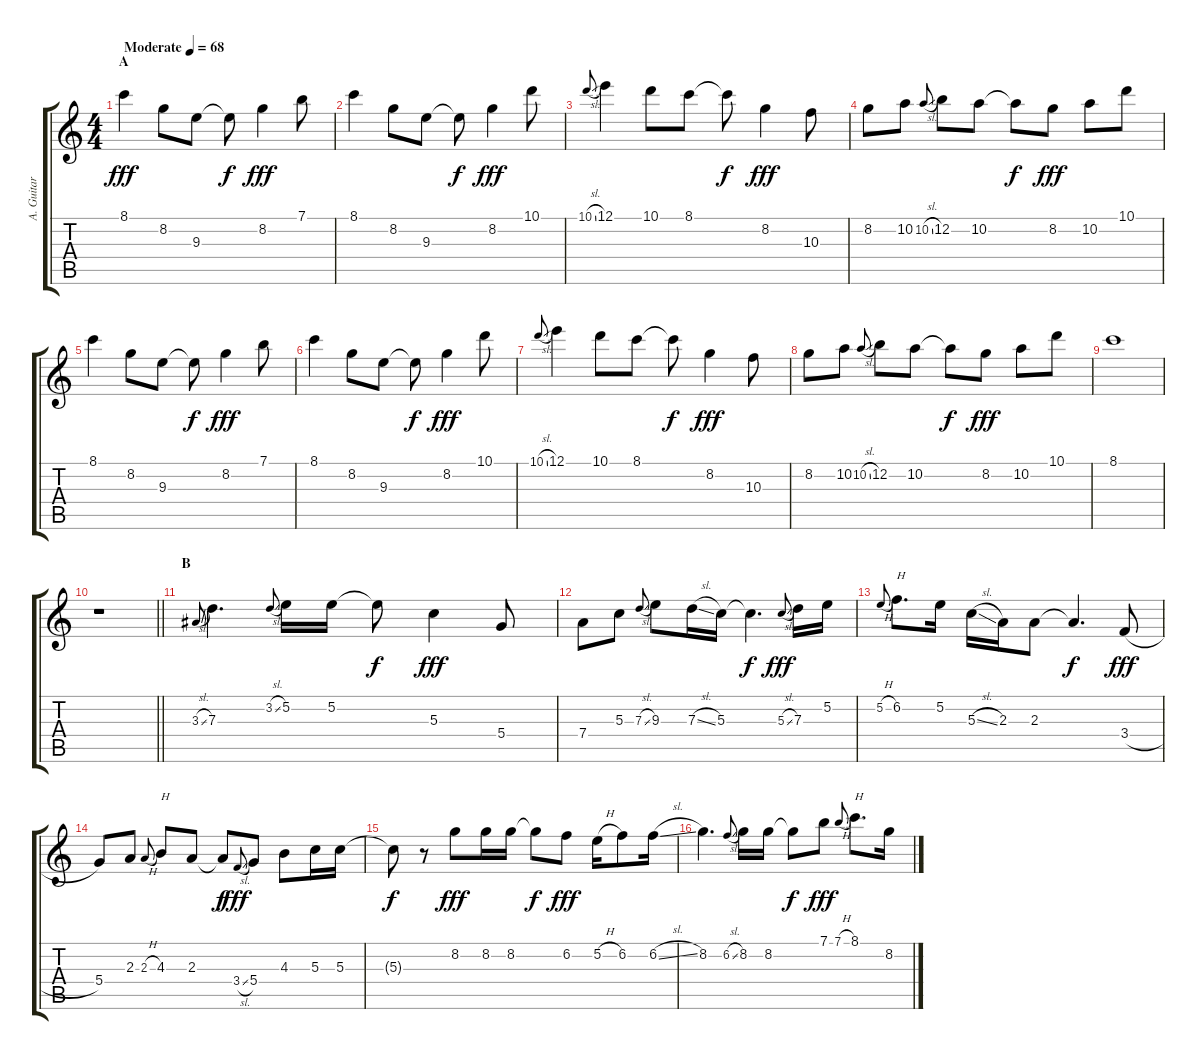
\track ("A. Guitar I" "A. Guitar ") {instrument acousticguitarsteel}
\staff {score tabs}
\tuning (E4 B3 G3 D3 A2 E2) {hide}
\ts (4 4)
\section ("" "A")
\tempo (68 "Moderate")
\clef g2
\ks c
8.1.4{dy fff instrument acousticguitarsteel} 8.2.8 9.3.8 9.3{t}.8{dy f} 8.2.4{dy fff} 7.1.8 |
8.1.4 8.2.8 9.3.8 9.3{t}.8{dy f} 8.2.4{dy fff} 10.1.8 |
10.1{sl}.8{gr onbeat} 12.1.4 10.1.8 8.1.8 8.1{t}.8{dy f} 8.2.4{dy fff} 10.3.8 |
8.2.8 10.2.8 10.2{sl}.8{gr onbeat} 12.2.8 10.2.8 10.2{t}.8{dy f} 8.2.8{dy fff} 10.2.8 10.1.8 |
8.1.4 8.2.8 9.3.8 9.3{t}.8{dy f} 8.2.4{dy fff} 7.1.8 |
8.1.4 8.2.8 9.3.8 9.3{t}.8{dy f} 8.2.4{dy fff} 10.1.8 |
10.1{sl}.8{gr onbeat} 12.1.4 10.1.8 8.1.8 8.1{t}.8{dy f} 8.2.4{dy fff} 10.3.8 |
8.2.8 10.2.8 10.2{sl}.8{gr onbeat} 12.2.8 10.2.8 10.2{t}.8{dy f} 8.2.8{dy fff} 10.2.8 10.1.8 |
8.1.1 |
\barLineRight lightlight
r.1 |
\section ("" "B")
3.3{sl}.8{gr onbeat} 7.3.4{d} 3.2{sl}.8{gr onbeat} 5.2.16 5.2.16 5.2{t}.8{dy f} 5.3.4{dy fff} 5.4.8 |
7.4.8 5.3.8 7.3{sl}.8{gr onbeat} 9.3.8 7.3{sl}.16 5.3.16 5.3{t}.4{d dy f} 5.3{sl}.8{gr onbeat dy fff} 7.3.16 5.2.16 |
5.2{h}.8{gr onbeat} 6.2.8{d txt "H"} 5.2.16 5.3{sl}.16 2.3.16 2.3.8 2.3{t}.4{d dy f} 3.4{h}.8{dy fff} |
5.4.8 2.3.8 2.3{h}.8{gr onbeat} 4.3.8{txt "H"} 2.3.8 2.3{t}.8{dy f} 3.4{sl}.8{gr onbeat dy fff} 5.4.8 4.3.8 5.3.16 5.3.16 |
5.3{t}.8{dy f} r.8 8.2.8{dy fff} 8.2.16 8.2.16 8.2{t}.8{dy f} 6.2.8{dy fff} 5.2{h}.16 6.2.8 6.2{sl}.16 |
8.2.4{d} 6.2{sl}.8{gr onbeat} 8.2.16 8.2.16 8.2{t}.8{dy f} 7.1.8{dy fff} 7.1{h}.8{gr onbeat} 8.1.8{d txt "H"} 8.2.16
